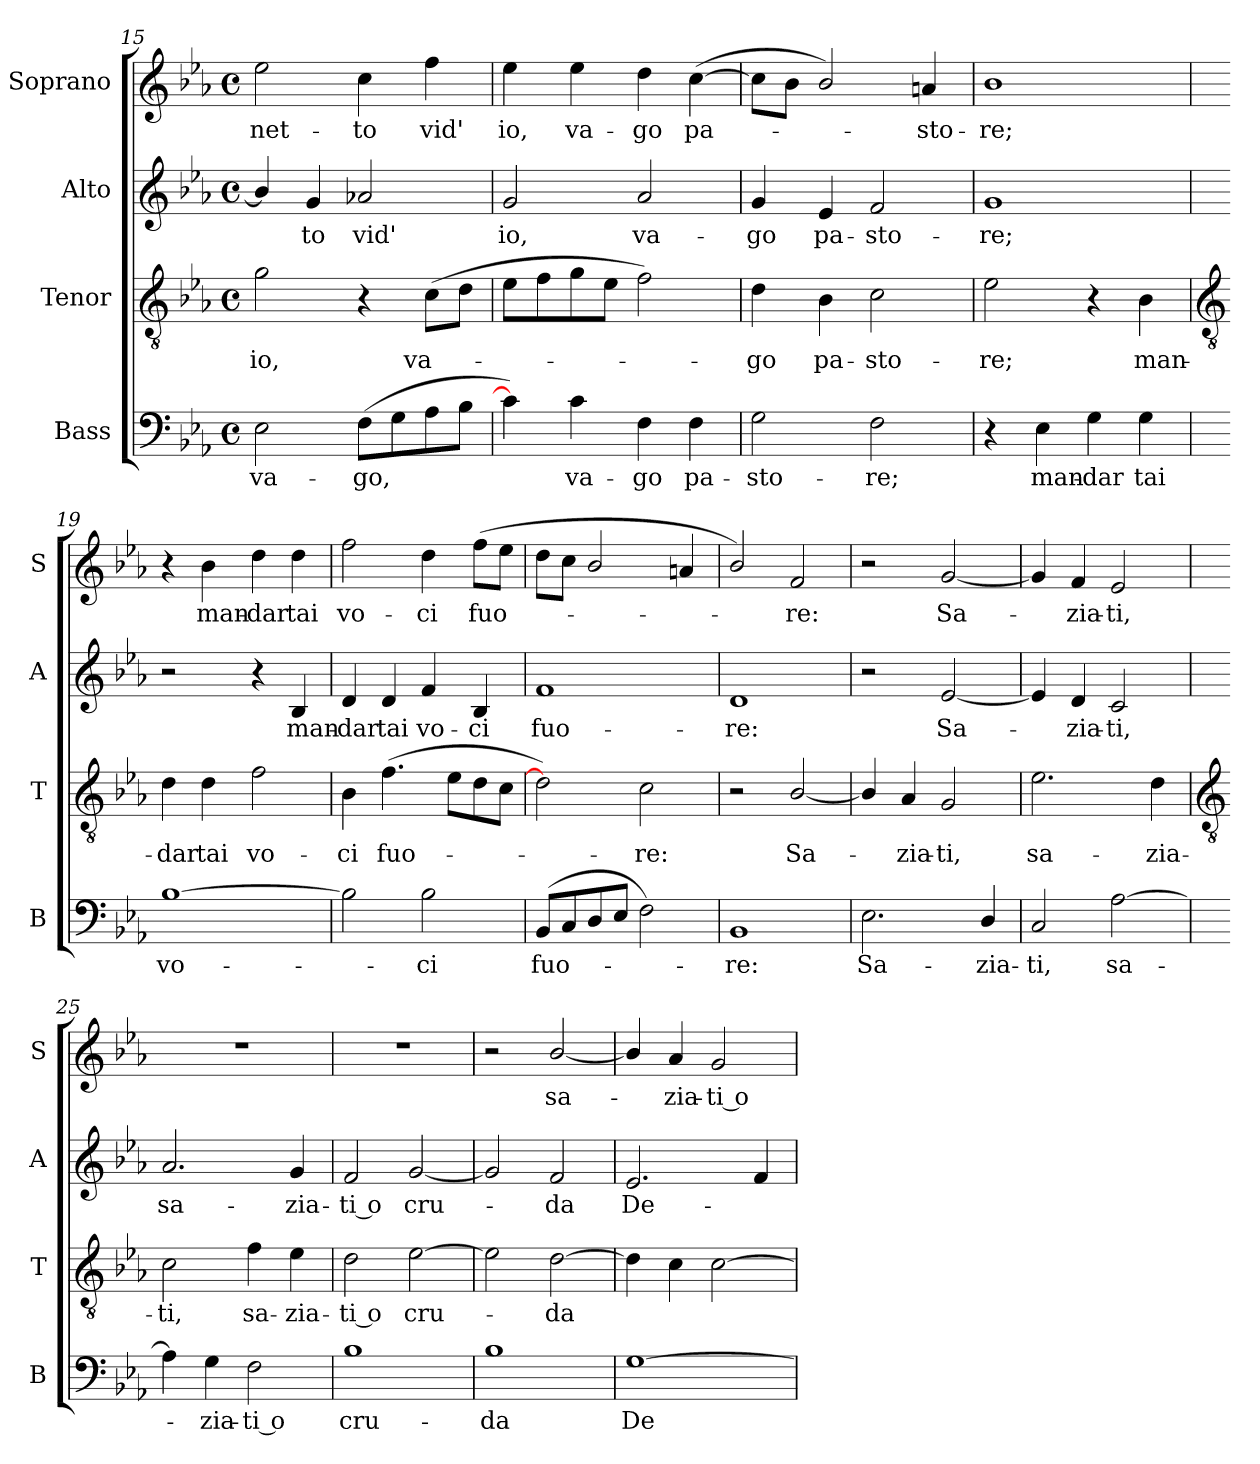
**kern	**text	**kern	**text	**kern	**text	**kern	**text
*part4	*part4	*part3	*part3	*part2	*part2	*part1	*part1
*staff4	*staff4	*staff3	*staff3	*staff2	*staff2	*staff1	*staff1
*I"Bass	*	*I"Tenor	*	*I"Alto	*	*I"Soprano	*
*I'B	*	*I'T	*	*I'A	*	*I'S	*
*clefF4	*	*clefGv2	*	*clefG2	*	*clefG2	*
*k[b-e-a-]	*	*k[b-e-a-]	*	*k[b-e-a-]	*	*k[b-e-a-]	*
*E-:	*	*E-:	*	*E-:	*	*E-:	*
*M4/4	*	*M4/4	*	*M4/4	*	*M4/4	*
*met(c)	*	*met(c)	*	*met(c)	*	*met(c)	*
=15	=15	=15	=15	=15	=15	=15	=15
!	!LO:LY:b	!	!LO:LY:b	!	!	!	!LO:LY:b
2E-	va-	2g	io,	4b-/]	.	2ee-	-net-
!	!	!	!	!	!LO:LY:b	!	!
.	.	.	.	4g	to	.	.
!	!LO:LY:b	!	!	!	!LO:LY:b	!	!LO:LY:b
(>8FL	-go,	4r	.	2a-X	vid'	4cc	-to
8G	.	.	.	.	.	.	.
!	!	!	!LO:LY:b	!	!	!	!LO:LY:b
8A-	.	(>8cL	va-	.	.	4ff	vid'
8B-J	.	8dJ	.	.	.	.	.
=16	=16	=16	=16	=16	=16	=16	=16
!	!	!	!	!	!LO:LY:b	!	!LO:LY:b
4c])	.	8e-L	.	2g	io,	4ee-	io,
.	.	8f	.	.	.	.	.
!	!LO:LY:b	!	!	!	!	!	!LO:LY:b
4c	va-	8g	.	.	.	4ee-	va-
.	.	8e-J	.	.	.	.	.
!	!LO:LY:b	!	!	!	!LO:LY:b	!	!LO:LY:b
4F	-go	2f)	.	2a-	va-	4dd	-go
!	!LO:LY:b	!	!	!	!	!	!LO:LY:b
4F	pa-	.	.	.	.	(>[4cc	pa-
=17	=17	=17	=17	=17	=17	=17	=17
!	!LO:LY:b	!	!LO:LY:b	!	!LO:LY:b	!	!
2G	-sto-	4d	go	4g	-go	8ccL]	.
.	.	.	.	.	.	8b-J	.
!	!	!	!LO:LY:b	!	!LO:LY:b	!	!
.	.	4B-	pa-	4e-	pa-	2b-/)	.
!	!LO:LY:b	!	!LO:LY:b	!	!LO:LY:b	!	!
2F	-re;	2c	-sto-	2f	-sto-	.	.
!	!	!	!	!	!	!	!LO:LY:b
.	.	.	.	.	.	4an	sto-
=18	=18	=18	=18	=18	=18	=18	=18
!	!	!	!LO:LY:b	!	!LO:LY:b	!	!LO:LY:b
4r	.	2e-	-re;	1g	-re;	1b-	-re;
!	!LO:LY:b	!	!	!	!	!	!
4E-	man-	.	.	.	.	.	.
!	!LO:LY:b	!	!	!	!	!	!
4G	-dar	4r	.	.	.	.	.
!	!LO:LY:b	!	!LO:LY:b	!	!	!	!
4G	tai	4B-	man-	.	.	.	.
!!LO:LB:g=z
=19	=19	=19	=19	=19	=19	=19	=19
*	*	*clefGv2	*	*	*	*	*
!	!LO:LY:b	!	!LO:LY:b	!	!	!	!
[1B-	vo-	4d	-dar	2r	.	4r	.
!	!	!	!LO:LY:b	!	!	!	!LO:LY:b
.	.	4d	tai	.	.	4b-	man-
!	!	!	!LO:LY:b	!	!	!	!LO:LY:b
.	.	2f	vo-	4r	.	4dd	-dar
!	!	!	!	!	!LO:LY:b	!	!LO:LY:b
.	.	.	.	4B-	man-	4dd	tai
=20	=20	=20	=20	=20	=20	=20	=20
!	!	!	!LO:LY:b	!	!LO:LY:b	!	!LO:LY:b
2B-]	.	4B-	-ci	4d	-dar	2ff	vo-
!	!	!	!LO:LY:b	!	!LO:LY:b	!	!
.	.	(>4.f	fuo-	4d	tai	.	.
!	!LO:LY:b	!	!	!	!LO:LY:b	!	!LO:LY:b
2B-	ci	.	.	4f	vo-	4dd	-ci
.	.	8e-L	.	.	.	.	.
!	!	!	!	!	!LO:LY:b	!	!LO:LY:b
.	.	8d	.	4B-	-ci	(>8ffL	fuo-
.	.	8cJ	.	.	.	8ee-J	.
=21	=21	=21	=21	=21	=21	=21	=21
!	!LO:LY:b	!	!	!	!LO:LY:b	!	!
(<8BB-L	fuo-	2d])	.	1f	fuo-	8ddL	.
8C	.	.	.	.	.	8ccJ	.
8D	.	.	.	.	.	2b-/	.
8E-J	.	.	.	.	.	.	.
!	!	!	!LO:LY:b	!	!	!	!
2F)	.	2c	re:	.	.	.	.
.	.	.	.	.	.	4an	.
=22	=22	=22	=22	=22	=22	=22	=22
!	!LO:LY:b	!	!	!	!LO:LY:b	!	!
1BB-	re:	2r	.	1d	-re:	2b-/)	.
!	!	!	!LO:LY:b	!	!	!	!LO:LY:b
.	.	[2B-/	Sa-	.	.	2f	re:
=23	=23	=23	=23	=23	=23	=23	=23
!	!LO:LY:b	!	!	!	!	!	!
2.E-	Sa-	4B-/]	.	2r	.	2r	.
!	!	!	!LO:LY:b	!	!	!	!
.	.	4A-	zia-	.	.	.	.
!	!	!	!LO:LY:b	!	!LO:LY:b	!	!LO:LY:b
.	.	2G	-ti,	[2e-	Sa-	[2g	Sa-
!	!LO:LY:b	!	!	!	!	!	!
4D/	-zia-	.	.	.	.	.	.
=24	=24	=24	=24	=24	=24	=24	=24
!	!LO:LY:b	!	!LO:LY:b	!	!	!	!
2C	-ti,	2.e-	sa-	4e-]	.	4g]	.
!	!	!	!	!	!LO:LY:b	!	!LO:LY:b
.	.	.	.	4d	zia-	4f	zia-
!	!LO:LY:b	!	!	!	!LO:LY:b	!	!LO:LY:b
[2A-	sa-	.	.	2c	-ti,	2e-	-ti,
!	!	!	!LO:LY:b	!	!	!	!
.	.	4d	-zia-	.	.	.	.
!!LO:LB:g=z
=25	=25	=25	=25	=25	=25	=25	=25
*	*	*clefGv2	*	*	*	*	*
!	!	!	!LO:LY:b	!	!LO:LY:b	!	!
4A-]	.	2c	-ti,	2.a-	sa-	1r	.
!	!LO:LY:b	!	!	!	!	!	!
4G	zia-	.	.	.	.	.	.
!	!LO:LY:b	!	!LO:LY:b	!	!	!	!
2F	-ti o	4f	sa-	.	.	.	.
!	!	!	!LO:LY:b	!	!LO:LY:b	!	!
.	.	4e-	-zia-	4g	-zia-	.	.
=26	=26	=26	=26	=26	=26	=26	=26
!	!LO:LY:b	!	!LO:LY:b	!	!LO:LY:b	!	!
1B-	cru-	2d	-ti o	2f	-ti o	1r	.
!	!	!	!LO:LY:b	!	!LO:LY:b	!	!
.	.	[2e-	cru-	[2g	cru-	.	.
=27	=27	=27	=27	=27	=27	=27	=27
!	!LO:LY:b	!	!	!	!	!	!
1B-	-da	2e-]	.	2g]	.	2r	.
!	!	!	!LO:LY:b	!	!LO:LY:b	!	!LO:LY:b
.	.	[2d	da	2f	da	[2b-/	sa-
=28	=28	=28	=28	=28	=28	=28	=28
!	!LO:LY:b	!	!	!	!LO:LY:b	!	!
[1G	De-	4d]	.	2.e-	De-	4b-/]	.
!	!	!	!	!	!	!	!LO:LY:b
.	.	4c	.	.	.	4a-	zia-
!	!	!	!	!	!	!	!LO:LY:b
.	.	[2c	.	.	.	2g	-ti o
.	.	.	.	4f	.	.	.
=	=	=	=	=	=	=	=
*-	*-	*-	*-	*-	*-	*-	*-
